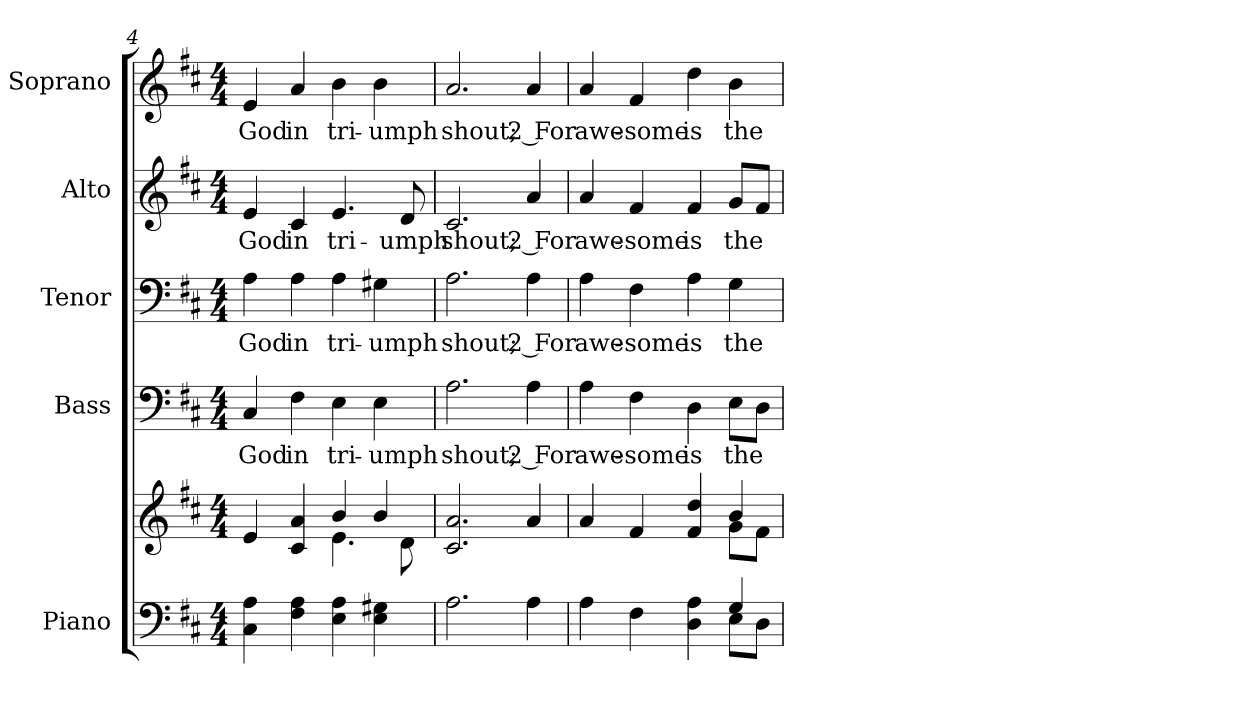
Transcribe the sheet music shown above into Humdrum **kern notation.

**kern	**kern	**kern	**text	**kern	**text	**kern	**text	**kern	**text
*part5	*part5	*part4	*part4	*part3	*part3	*part2	*part2	*part1	*part1
*staff6	*staff5	*staff4	*staff4	*staff3	*staff3	*staff2	*staff2	*staff1	*staff1
*I"Piano	*	*I"Bass	*	*I"Tenor	*	*I"Alto	*	*I"Soprano	*
*I'Pno.	*	*I'B.	*	*I'T.	*	*I'A.	*	*I'S.	*
*clefF4	*clefG2	*clefF4	*	*clefF4	*	*clefG2	*	*clefG2	*
*k[f#c#]	*k[f#c#]	*k[f#c#]	*	*k[f#c#]	*	*k[f#c#]	*	*k[f#c#]	*
*D:	*D:	*D:	*	*D:	*	*D:	*	*D:	*
*M4/4	*M4/4	*M4/4	*	*M4/4	*	*M4/4	*	*M4/4	*
=4	=4	=4	=4	=4	=4	=4	=4	=4	=4
*	*^	*	*	*	*	*	*	*	*
!	!	!	!	!LO:LY:b:color=#000000	!	!	!	!	!	!
!	!	!	!	!	!	!LO:LY:b:color=#000000	!	!	!	!
!	!	!	!	!	!	!	!	!LO:LY:b:color=#000000	!	!
!	!	!	!	!	!	!	!	!	!	!LO:LY:b:color=#000000
4C#i\ 4Ai	4ei/	2ryy	4C#i/	God	4Ai\	God	4ei/	God	4ei/	God
!	!	!	!	!LO:LY:b:color=#000000	!	!	!	!	!	!
!	!	!	!	!	!	!LO:LY:b:color=#000000	!	!	!	!
!	!	!	!	!	!	!	!	!LO:LY:b:color=#000000	!	!
!	!	!	!	!	!	!	!	!	!	!LO:LY:b:color=#000000
4F#i\ 4Ai	4c#i/ 4ai	.	4F#i\	in	4Ai\	in	4c#i/	in	4ai/	in
!	!	!	!	!LO:LY:b:color=#000000	!	!	!	!	!	!
!	!	!	!	!	!	!LO:LY:b:color=#000000	!	!	!	!
!	!	!	!	!	!	!	!	!LO:LY:b:color=#000000	!	!
!	!	!	!	!	!	!	!	!	!	!LO:LY:b:color=#000000
4Ei\ 4Ai	4bi/	4.ei\	4Ei\	tri-	4Ai\	tri-	4.ei/	tri-	4bi\	tri-
!	!	!	!	!LO:LY:b:color=#000000	!	!	!	!	!	!
!	!	!	!	!	!	!LO:LY:b:color=#000000	!	!	!	!
!	!	!	!	!	!	!	!	!	!	!LO:LY:b:color=#000000
4Ei\ 4G#Xi	4bi/	.	4Ei\	-umph	4G#Xi\	-umph	.	.	4bi\	-umph
!	!	!	!	!	!	!	!	!LO:LY:b:color=#000000	!	!
.	.	8di\	.	.	.	.	8di/	-umph	.	.
*	*v	*v	*	*	*	*	*	*	*	*
!!LO:PB:g=z
=5	=5	=5	=5	=5	=5	=5	=5	=5	=5
*	*^	*	*	*	*	*	*	*	*
!	!	!	!	!LO:LY:b:color=#000000	!	!	!	!	!	!
*	*v	*v	*	*	*	*	*	*	*	*
*	*^	*	*	*	*	*	*	*	*
!	!	!	!	!	!	!LO:LY:b:color=#000000	!	!	!	!
*	*v	*v	*	*	*	*	*	*	*	*
*	*^	*	*	*	*	*	*	*	*
!	!	!	!	!	!	!	!	!LO:LY:b:color=#000000	!	!
*	*v	*v	*	*	*	*	*	*	*	*
*	*^	*	*	*	*	*	*	*	*
!	!	!	!	!	!	!	!	!	!	!LO:LY:b:color=#000000
*	*v	*v	*	*	*	*	*	*	*	*
2.Ai\	2.c#i/ 2.ai	2.Ai\	shout;	2.Ai\	shout;	2.c#i/	shout;	2.ai/	shout;
!	!	!	!LO:LY:b:color=#000000	!	!	!	!	!	!
!	!	!	!	!	!LO:LY:b:color=#000000	!	!	!	!
!	!	!	!	!	!	!	!LO:LY:b:color=#000000	!	!
!	!	!	!	!	!	!	!	!	!LO:LY:b:color=#000000
4Ai\	4ai/	4Ai\	2 For	4Ai\	2 For	4ai/	2 For	4ai/	2 For
=6	=6	=6	=6	=6	=6	=6	=6	=6	=6
*^	*^	*	*	*	*	*	*	*	*
!	!	!	!	!	!LO:LY:b:color=#000000	!	!	!	!	!	!
!	!	!	!	!	!	!	!LO:LY:b:color=#000000	!	!	!	!
!	!	!	!	!	!	!	!	!	!LO:LY:b:color=#000000	!	!
!	!	!	!	!	!	!	!	!	!	!	!LO:LY:b:color=#000000
4Ai\	2ryy	4ai/	2ryy	4Ai\	awe-	4Ai\	awe-	4ai/	awe-	4ai/	awe-
!	!	!	!	!	!LO:LY:b:color=#000000	!	!	!	!	!	!
!	!	!	!	!	!	!	!LO:LY:b:color=#000000	!	!	!	!
!	!	!	!	!	!	!	!	!	!LO:LY:b:color=#000000	!	!
!	!	!	!	!	!	!	!	!	!	!	!LO:LY:b:color=#000000
4F#i\	.	4f#i/	.	4F#i\	-some	4F#i\	-some	4f#i/	-some	4f#i/	-some
!	!	!	!	!	!LO:LY:b:color=#000000	!	!	!	!	!	!
!	!	!	!	!	!	!	!LO:LY:b:color=#000000	!	!	!	!
!	!	!	!	!	!	!	!	!	!LO:LY:b:color=#000000	!	!
!	!	!	!	!	!	!	!	!	!	!	!LO:LY:b:color=#000000
4Di\ 4Ai	4ryy	4f#i/ 4ddi	4ryy	4Di\	is	4Ai\	is	4f#i/	is	4ddi\	is
!	!	!	!	!	!LO:LY:b:color=#000000	!	!	!	!	!	!
!	!	!	!	!	!	!	!LO:LY:b:color=#000000	!	!	!	!
!	!	!	!	!	!	!	!	!	!LO:LY:b:color=#000000	!	!
!	!	!	!	!	!	!	!	!	!	!	!LO:LY:b:color=#000000
4Gi/	8Ei\L	4bi/	8gi\L	8Ei\L	the	4Gi\	the	8gi/L	the	4bi\	the
.	8Di\J	.	8f#i\J	8Di\J	.	.	.	8f#i/J	.	.	.
*v	*v	*	*	*	*	*	*	*	*	*	*
*	*v	*v	*	*	*	*	*	*	*	*
=	=	=	=	=	=	=	=	=	=
*-	*-	*-	*-	*-	*-	*-	*-	*-	*-
